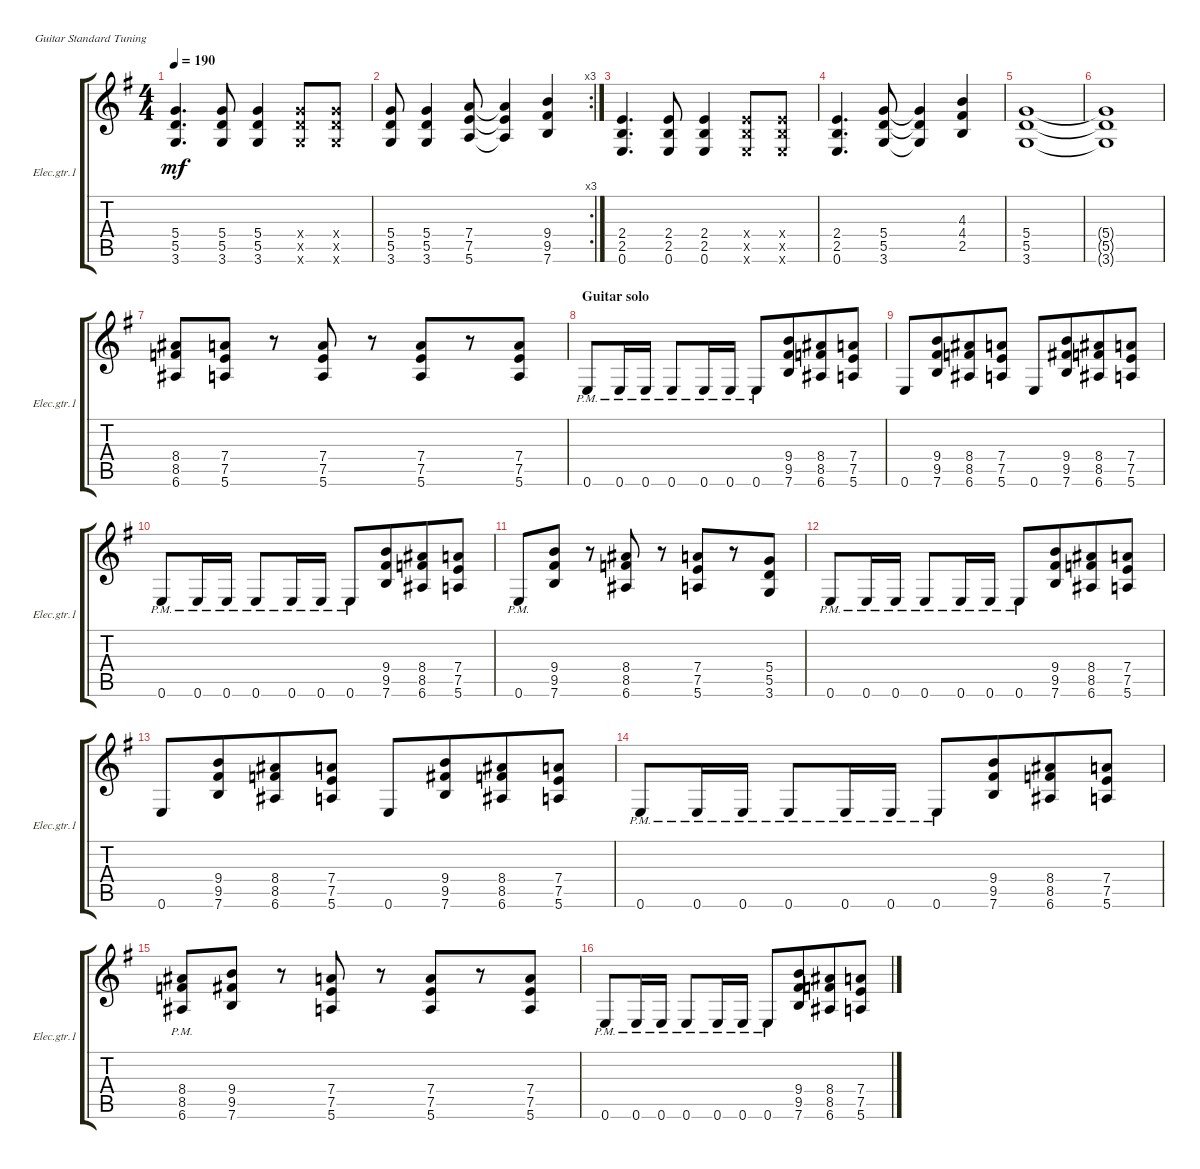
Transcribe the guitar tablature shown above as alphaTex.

\defaultSystemsLayout 4
\bracketExtendMode groupsimilarinstruments
\useSystemSignSeparator
\singleTrackTrackNamePolicy allsystems
\multiTrackTrackNamePolicy allsystems
\firstSystemTrackNameOrientation horizontal
\otherSystemsTrackNameOrientation horizontal
\track ("Elec. gtr. 1" "Elec.gtr.1") {instrument acousticguitarsteel}
\staff {score tabs}
\tuning (E4 B3 G3 D3 A2 E2)
\ts (4 4)
\tempo 190
\clef g2
\ks eminor
(3.6 5.5 5.4).4{d dy mf} (5.4 5.5 3.6).8 (3.6 5.5 5.4).4 (5.4{x} 5.5{x} 3.6{x}).8 (5.5{x} 3.6{x} 5.4{x}).8 |
\rc 3
(3.6 5.5 5.4).8 (5.4 5.5 3.6).4 (5.6 7.5 7.4).8 (5.6{t} 7.5{t} 7.4{t}).4 (9.4 9.5 7.6).4 |
(0.6 2.5 2.4).4{d} (2.4 2.5 0.6).8 (0.6 2.5 2.4).4 (2.4{x} 2.5{x} 0.6{x}).8 (2.5{x} 0.6{x} 2.4{x}).8 |
(0.6 2.5 2.4).4{d} (5.4 5.5 3.6).8 (5.4{t} 5.5{t} 3.6{t}).4 (2.5 4.4 4.3).4 |
(3.6 5.5 5.4).1 |
(3.6{t} 5.5{t} 5.4{t}).1 |
(8.4 8.5 6.6).8 (7.4 7.5 5.6).8 r.8 (7.4 7.5 5.6).8 r.8 (7.4 7.5 5.6).8{beam merge} r.8{beam merge} (7.4 7.5 5.6).8 |
\section ("" "Guitar solo")
0.6{pm}.8 0.6{pm}.16 0.6{pm}.16 0.6{pm}.8 0.6{pm}.16 0.6{pm}.16 0.6{pm}.8 (7.6 9.5 9.4).8{beam merge} (8.4 8.5 6.6).8 (5.6 7.5 7.4).8 |
0.6.8 (7.6 9.5 9.4).8{beam merge} (8.4 8.5 6.6).8 (5.6 7.5 7.4).8 0.6.8 (7.6 9.5 9.4).8{beam merge} (8.4 8.5 6.6).8 (5.6 7.5 7.4).8 |
0.6{pm}.8 0.6{pm}.16 0.6{pm}.16 0.6{pm}.8 0.6{pm}.16 0.6{pm}.16 0.6{pm}.8 (7.6 9.5 9.4).8{beam merge} (8.4 8.5 6.6).8 (5.6 7.5 7.4).8 |
0.6{pm}.8 (7.6 9.5 9.4).8 r.8 (6.6 8.5 8.4).8 r.8 (5.6 7.5 7.4).8{beam merge} r.8{beam merge} (5.4 5.5 3.6).8 |
0.6{pm}.8 0.6{pm}.16 0.6{pm}.16 0.6{pm}.8 0.6{pm}.16 0.6{pm}.16 0.6{pm}.8 (7.6 9.5 9.4).8{beam merge} (8.4 8.5 6.6).8 (5.6 7.5 7.4).8 |
0.6.8 (7.6 9.5 9.4).8{beam merge} (8.4 8.5 6.6).8 (5.6 7.5 7.4).8 0.6.8 (7.6 9.5 9.4).8{beam merge} (8.4 8.5 6.6).8 (5.6 7.5 7.4).8 |
0.6{pm}.8 0.6{pm}.16 0.6{pm}.16 0.6{pm}.8 0.6{pm}.16 0.6{pm}.16 0.6{pm}.8 (7.6 9.5 9.4).8{beam merge} (8.4 8.5 6.6).8 (5.6 7.5 7.4).8 |
(6.6{pm} 8.5 8.4).8 (7.6 9.5 9.4).8 r.8 (5.6 7.5 7.4).8 r.8 (5.6 7.5 7.4).8{beam merge} r.8{beam merge} (7.4 7.5 5.6).8 |
0.6{pm}.8 0.6{pm}.16 0.6{pm}.16 0.6{pm}.8 0.6{pm}.16 0.6{pm}.16 0.6{pm}.8 (7.6 9.5 9.4).8{beam merge} (8.4 8.5 6.6).8 (5.6 7.5 7.4).8
